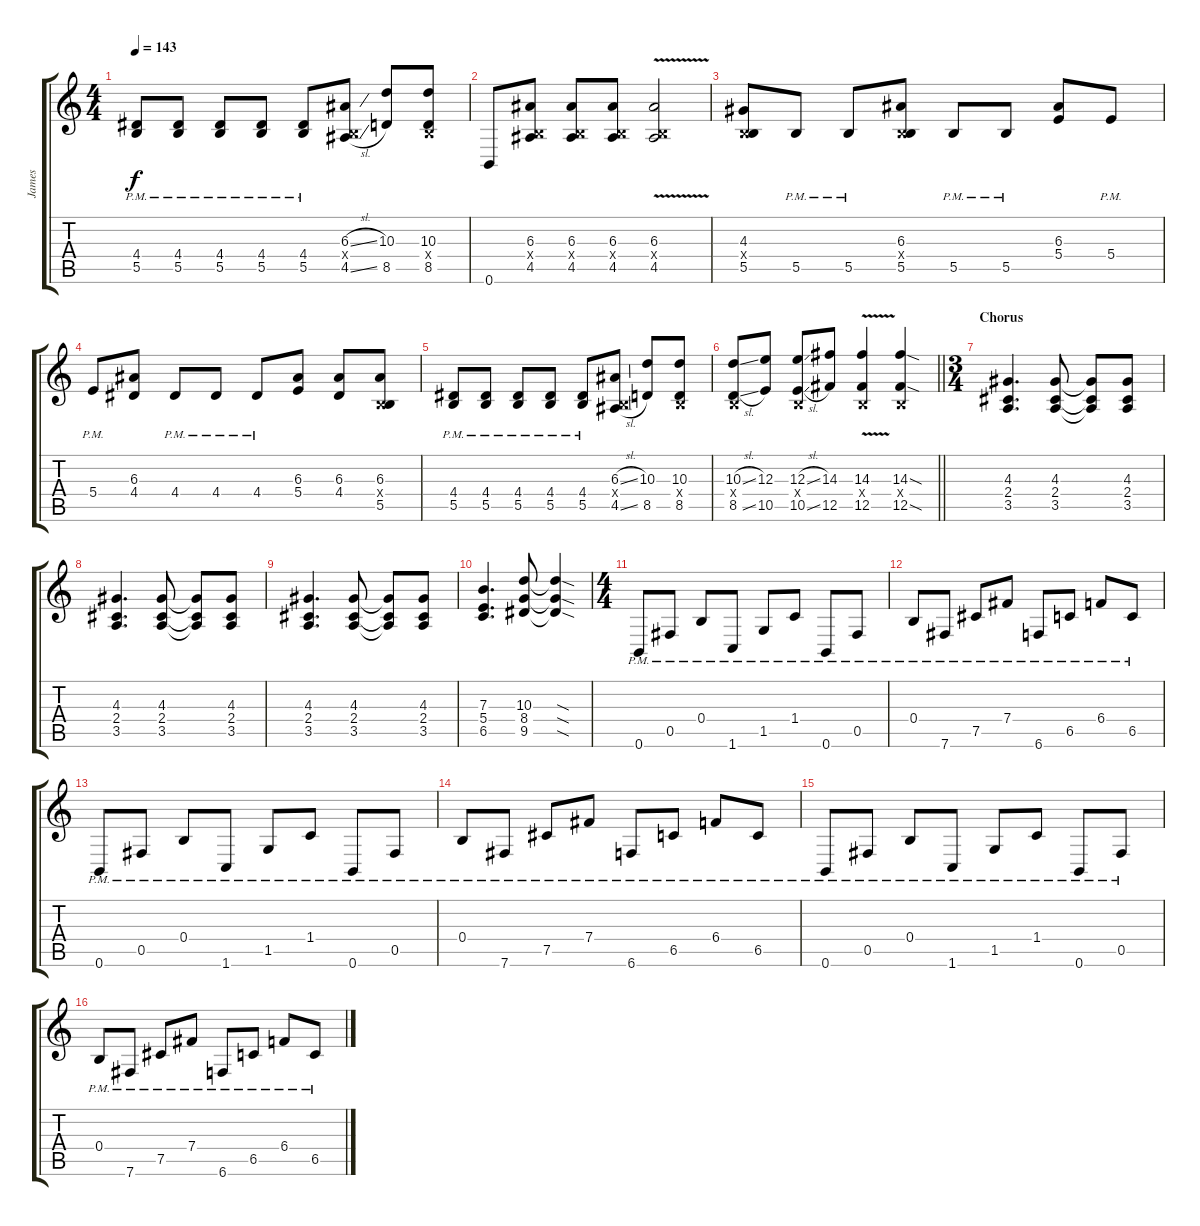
\track ("James" "James") {instrument distortionguitar}
\staff {score tabs}
\tuning (Db4 Ab3 E3 B2 Gb2 B1) {hide}
\ts (4 4)
\tempo 143
\clef g2
\ks c
(4.4{pm} 5.5{pm}).8{dy f} (4.4{pm} 5.5{pm}).8 (4.4{pm} 5.5{pm}).8 (4.4{pm} 5.5{pm}).8 (4.4{pm} 5.5{pm}).8 (6.3{sl} 0.4{x} 4.5{sl}).8 (10.3 8.5).8 (10.3 0.4{x} 8.5).8 |
0.6.8 (6.3 0.4{x} 4.5).8 (6.3 0.4{x} 4.5).8 (6.3 0.4{x} 4.5).8 (6.3{v} 0.4{x} 4.5{v}).2 |
(4.3 0.4{x} 5.5).8 5.5{pm}.8 5.5{pm}.8 (6.3 0.4{x} 5.5).8 5.5{pm}.8 5.5{pm}.8 (6.3 5.4).8 5.4{pm}.8 |
5.4{pm}.8 (6.3 4.4).8 4.4{pm}.8 4.4{pm}.8 4.4{pm}.8 (6.3 5.4).8 (6.3 4.4).8 (6.3 0.4{x} 5.5).8 |
(4.4{pm} 5.5{pm}).8 (4.4{pm} 5.5{pm}).8 (4.4{pm} 5.5{pm}).8 (4.4{pm} 5.5{pm}).8 (4.4{pm} 5.5{pm}).8 (6.3{sl} 0.4{x} 4.5{sl}).8 (10.3 8.5).8 (10.3 0.4{x} 8.5).8 |
\barLineRight lightlight
(10.3{sl} 0.4{x} 8.5{sl}).8 (12.3 10.5).8 (12.3{sl} 0.4{x} 10.5{sl}).8 (14.3 12.5).8 (14.3{v} 0.4{x} 12.5{v}).4 (14.3{sod} 0.4{x} 12.5{sod}).4 |
\ts (3 4)
\section ("" "Chorus")
(4.3 2.4 3.5).4{d} (4.3 2.4 3.5).8 (4.3{t} 2.4{t} 3.5{t}).8 (4.3 2.4 3.5).8 |
(4.3 2.4 3.5).4{d} (4.3 2.4 3.5).8 (4.3{t} 2.4{t} 3.5{t}).8 (4.3 2.4 3.5).8 |
(4.3 2.4 3.5).4{d} (4.3 2.4 3.5).8 (4.3{t} 2.4{t} 3.5{t}).8 (4.3 2.4 3.5).8 |
(7.3 5.4 6.5).4{d} (10.3 8.4 9.5).8 (10.3{sod t} 8.4{sod t} 9.5{sod t}).4 |
\ts (4 4)
0.6{pm}.8 0.5{pm}.8 0.4{pm}.8 1.6{pm}.8 1.5{pm}.8 1.4{pm}.8 0.6{pm}.8 0.5{pm}.8 |
0.4{pm}.8 7.6{pm}.8 7.5{pm}.8 7.4{pm}.8 6.6{pm}.8 6.5{pm}.8 6.4{pm}.8 6.5{pm}.8 |
0.6{pm}.8 0.5{pm}.8 0.4{pm}.8 1.6{pm}.8 1.5{pm}.8 1.4{pm}.8 0.6{pm}.8 0.5{pm}.8 |
0.4{pm}.8 7.6{pm}.8 7.5{pm}.8 7.4{pm}.8 6.6{pm}.8 6.5{pm}.8 6.4{pm}.8 6.5{pm}.8 |
0.6{pm}.8 0.5{pm}.8 0.4{pm}.8 1.6{pm}.8 1.5{pm}.8 1.4{pm}.8 0.6{pm}.8 0.5{pm}.8 |
0.4{pm}.8 7.6{pm}.8 7.5{pm}.8 7.4{pm}.8 6.6{pm}.8 6.5{pm}.8 6.4{pm}.8 6.5{pm}.8
